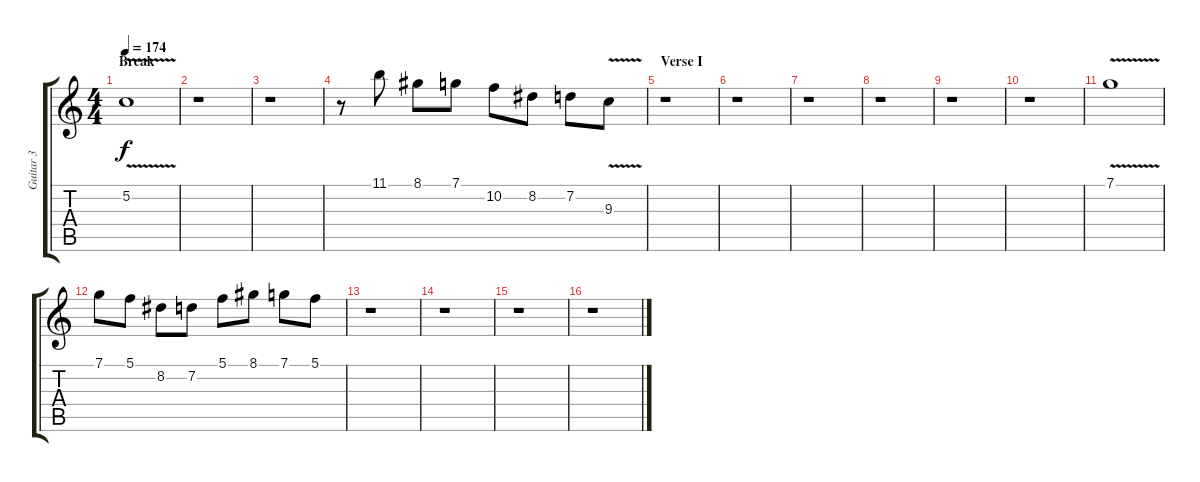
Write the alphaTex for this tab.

\track ("Guitar 3" "Guitar 3") {instrument distortionguitar}
\staff {score tabs}
\tuning (C4 G3 Eb3 Bb2 F2 C2) {hide}
\ts (4 4)
\section ("" "Break")
\tempo 174
\clef g2
\ks c
5.2{v}.1{dy f} |
r.1 |
r.1 |
r.8 11.1.8 8.1.8 7.1.8 10.2.8 8.2.8 7.2.8 9.3{v}.8 |
\section ("" "Verse I")
r.1 |
r.1 |
r.1 |
r.1 |
r.1 |
r.1 |
7.1{v}.1 |
7.1.8 5.1.8 8.2.8 7.2.8 5.1.8 8.1.8 7.1.8 5.1.8 |
r.1 |
r.1 |
r.1 |
r.1
